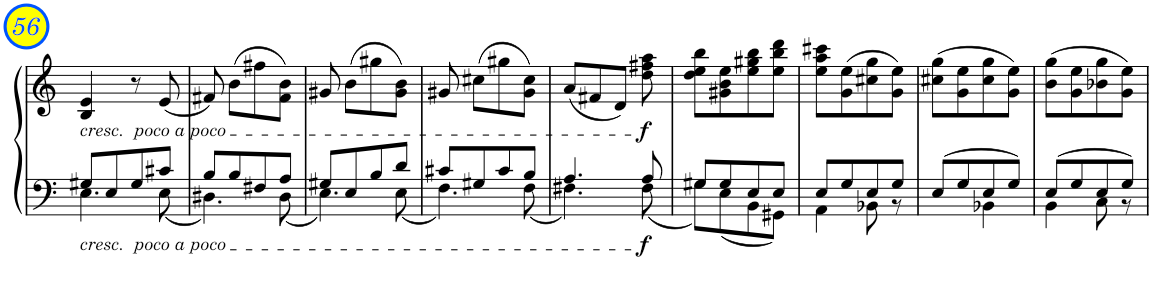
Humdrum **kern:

**kern	**kern	**dynam
*part1	*part1	*part1
*staff2	*staff1	*staff1/2
*I"Piano	*	*
*I'Pno	*	*
!!LO:PB:g=z
*clefF4	*clefG2	*
*k[]	*k[]	*
*M2/4	*M2/4	*
=56	=56	=56
*^	*	*
!	!	!LO:TX:b:i:t=cresc.  poco a poco	!
!LO:TX:b:i:t=cresc.  poco a poco	!	!	!
8G#X/L	4.E\	4B/ 4e/	.
8E/	.	.	.
8G#/	.	8r	.
8c#X/J	8E\	(8e/	.
=57	=57	=57	=57
8B/L	4.D#X\	8f#X/)	.
8B/	.	(8b\L	.
8F#X/	.	8ff#X\	.
8A/J	8D#\	8f#\ 8b\J)	.
=58	=58	=58	=58
8G#X/L	4.E\	8g#X/	.
8E/	.	(8b\L	.
8B/	.	8gg#X\	.
8d/J	8E\	8g#\ 8b\J)	.
=59	=59	=59	=59
8c#X/L	4.F\	8g#X/	.
8G#X/	.	(8cc#X\L	.
8c#/	.	8gg#X\	.
8B/J	8F\	8g#\ 8cc#\J)	.
=60	=60	=60	=60
4.A/	4.F#X\	(8a/L	.
.	.	8f#X/	.
.	.	8d/J)	.
!	!	!	!LO:DY:b=2
!	!	!	!LO:DY:n=1:b
8A/	8F#\	8dd\ 8ff#X\ 8aa\	f f
=61	=61	=61	=61
8G#X/L	8G#\L	8dd\ 8ee\ 8bb\L	.
8G#/	8E\	8g#X\ 8b\ 8ee\	.
8E/	8BB\	8ee\ 8gg#X\ 8bb\	.
8E/J	8GG#X\J	8ee\ 8bb\ 8ddd\J	.
=62	=62	=62	=62
8E/L	4AA\	8ee\ 8aa\ 8ccc#X\L	.
8G/	.	(8g\ 8ee\	.
8E/	8BB-X\	8cc#X\ 8gg\	.
8G/J	8r	8g\ 8ee\J)	.
=63	=63	=63	=63
8E/L	4ryy	(8cc#X\ 8gg\L	.
8G/	.	8g\ 8ee\	.
8E/	4BB-X\	8cc#\ 8gg\	.
8G/J	.	8g\ 8ee\J)	.
=64	=64	=64	=64
8E/L	4BB\	(8b\ 8gg\L	.
8G/	.	8g\ 8ee\	.
8E/	8C\	8b-X\ 8gg\	.
8G/J	8r	8g\ 8ee\J)	.
*v	*v	*	*
=	=	=
*-	*-	*-
